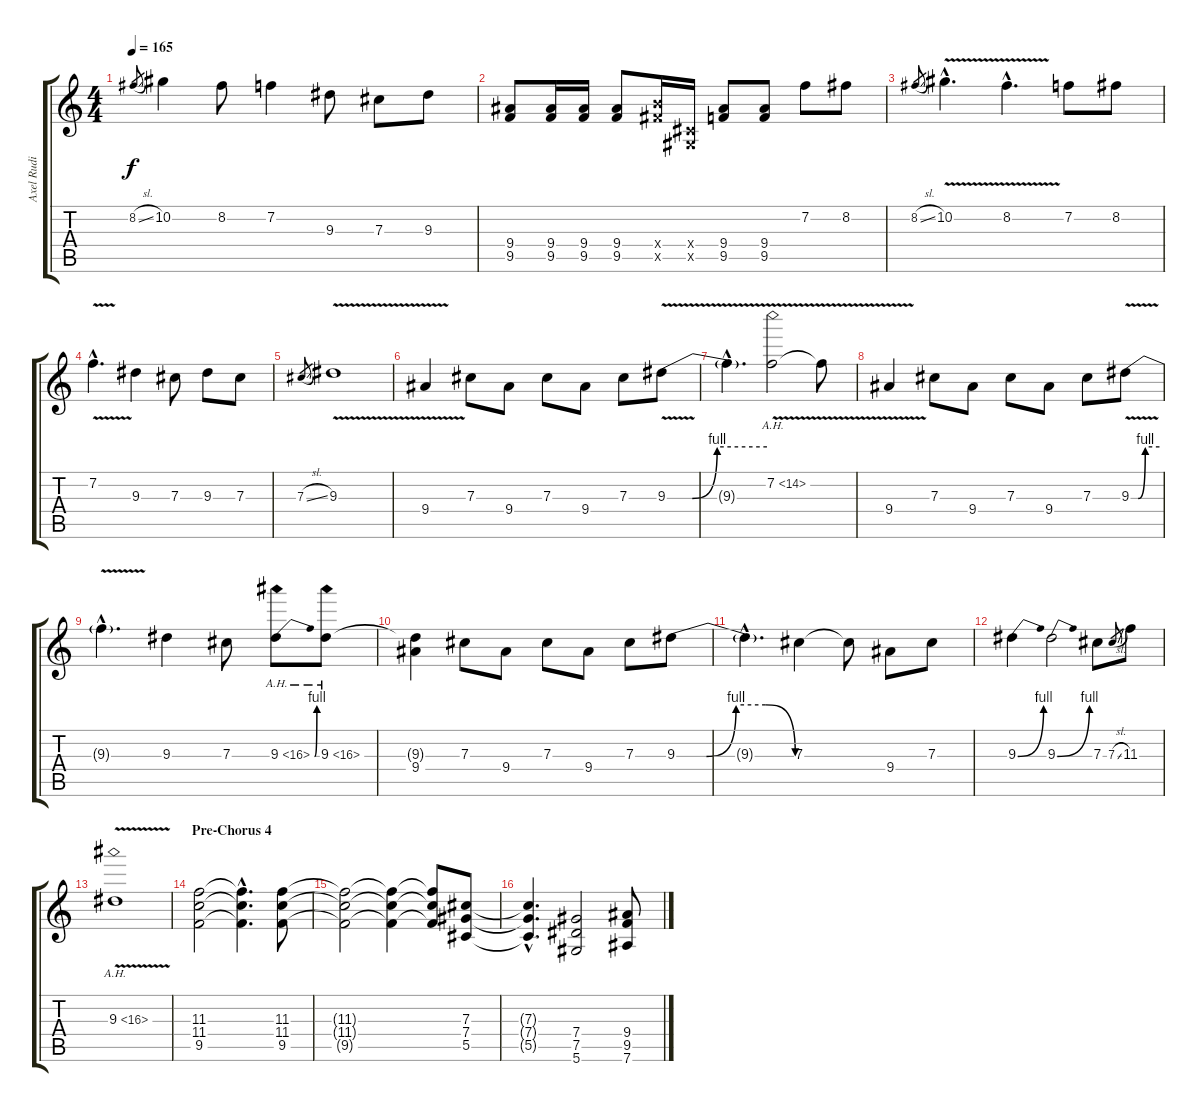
\track ("Axel Rudi Pell - Chitarra" "Axel Rudi ") {instrument distortionguitar}
\staff {score tabs}
\tuning (Eb4 Bb3 Gb3 Db3 Ab2 Eb2) {hide}
\ts (4 4)
\tempo 165
\clef g2
\ks c
8.2{sl}.8{gr dy f} 10.2.4 8.2.8 7.2.4 9.3.8 7.3.8 9.3.8 |
(9.4 9.5).8 (9.4 9.5).16 (9.4 9.5).16 (9.4 9.5).8 (10.4{x} 10.5{x}).16 (0.4{x} 0.5{x}).16 (9.4 9.5).8 (9.4 9.5).8 7.2.8 8.2.8 |
8.2{sl}.8{gr} 10.2{v hac}.4{d} 8.2{v hac}.4{d} 7.2.8 8.2.8 |
7.2{v hac}.4{d} 9.3.4 7.3.8 9.3.8 7.3.8 |
7.3{sl}.8{gr} 9.3{v}.1 |
9.4{v}.4 7.3.8 9.4.8 7.3.8 9.4.8 7.3.8 9.3{be (custom 0 0 15 0 30 4 60 4) v}.8 |
9.3{hac t}.4{d} 7.2{ah 7 v}.2 7.2{t}.8 |
9.4{v}.4 7.3.8 9.4.8 7.3.8 9.4.8 7.3.8 9.3{be (custom 0 0 15 0 30 4 60 4) v}.8 |
9.3{hac t}.4{d} 9.3.4 7.3.8 9.3{be (bend 0 0 60 4) ah 7}.8 9.3{ah 7}.8 |
(9.3{t} 9.4).4 7.3.8 9.4.8 7.3.8 9.4.8 7.3.8 9.3{be (custom 0 0 15 0 30 4 45 4 60 0)}.8 |
9.3{hac t}.4{d} 7.3.4 7.3{t}.8 9.4.8 7.3.8 |
9.3{be (bend 0 0 60 4)}.4 9.3{be (bend 0 0 60 4)}.2 7.3.8 7.3{sl}.8{gr} 11.3.8 |
9.3{ah 7 v}.1 |
\section ("" "Pre-Chorus 4")
(11.3 11.4 9.5).2 (11.3{hac t} 11.4{hac t} 9.5{hac t}).4{d} (11.3 11.4 9.5).8 |
(11.3{t} 11.4{t} 9.5{t}).2 (11.3{t} 11.4{t} 9.5{t}).4 (11.3{t} 11.4{t} 9.5{t}).8 (7.3 7.4 5.5).8 |
(7.3{hac t} 7.4{hac t} 5.5{hac t}).4{d} (7.4 7.5 5.6).2 (9.4 9.5 7.6).8
